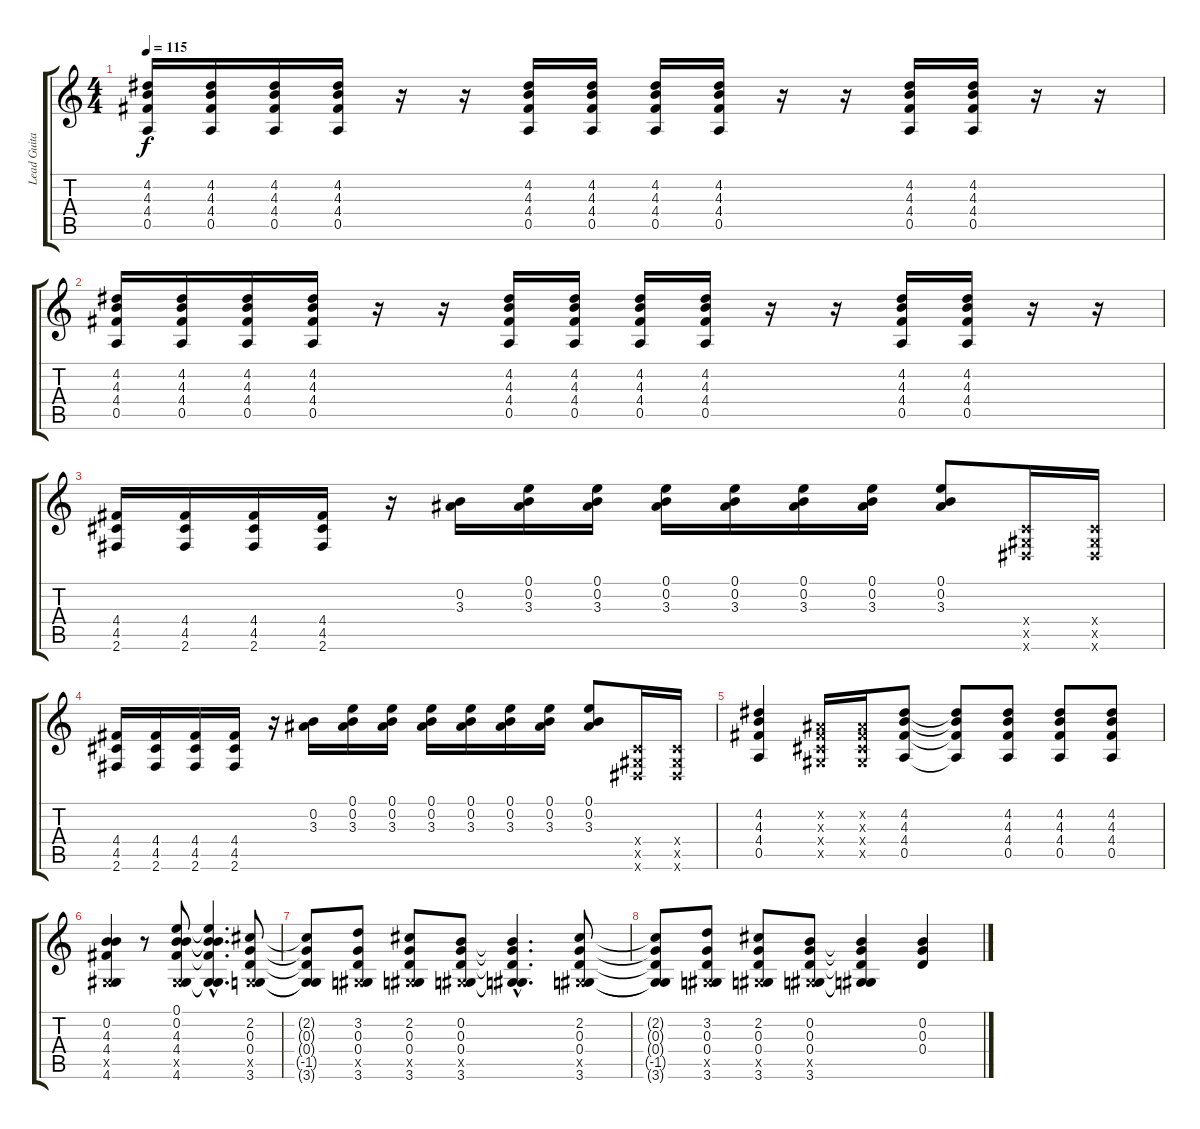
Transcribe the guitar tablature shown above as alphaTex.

\track ("Lead Guitar" "Lead Guita") {instrument overdrivenguitar}
\staff {score tabs}
\tuning (E4 B3 G3 D3 A2 E2) {hide}
\ts (4 4)
\tempo 115
\clef g2
\ks c
(4.2 4.3 4.4 0.5).16{dy f} (4.2 4.3 4.4 0.5).16 (4.2 4.3 4.4 0.5).16 (4.2 4.3 4.4 0.5).16 r.16 r.16 (4.2 4.3 4.4 0.5).16 (4.2 4.3 4.4 0.5).16 (4.2 4.3 4.4 0.5).16 (4.2 4.3 4.4 0.5).16 r.16 r.16 (4.2 4.3 4.4 0.5).16 (4.2 4.3 4.4 0.5).16 r.16 r.16 |
(4.2 4.3 4.4 0.5).16 (4.2 4.3 4.4 0.5).16 (4.2 4.3 4.4 0.5).16 (4.2 4.3 4.4 0.5).16 r.16 r.16 (4.2 4.3 4.4 0.5).16 (4.2 4.3 4.4 0.5).16 (4.2 4.3 4.4 0.5).16 (4.2 4.3 4.4 0.5).16 r.16 r.16 (4.2 4.3 4.4 0.5).16 (4.2 4.3 4.4 0.5).16 r.16 r.16 |
(4.4 4.5 2.6).16 (4.4 4.5 2.6).16 (4.4 4.5 2.6).16 (4.4 4.5 2.6).16 r.16 (0.2 3.3).16 (0.1 0.2 3.3).16 (0.1 0.2 3.3).16 (0.1 0.2 3.3).16 (0.1 0.2 3.3).16 (0.1 0.2 3.3).16 (0.1 0.2 3.3).16 (0.1 0.2 3.3).8 (-1.4{x} -1.5{x} -1.6{x}).16 (-1.4{x} -1.5{x} -1.6{x}).16 |
(4.4 4.5 2.6).16 (4.4 4.5 2.6).16 (4.4 4.5 2.6).16 (4.4 4.5 2.6).16 r.16 (0.2 3.3).16 (0.1 0.2 3.3).16 (0.1 0.2 3.3).16 (0.1 0.2 3.3).16 (0.1 0.2 3.3).16 (0.1 0.2 3.3).16 (0.1 0.2 3.3).16 (0.1 0.2 3.3).8 (-1.4{x} -1.5{x} -1.6{x}).16 (-1.4{x} -1.5{x} -1.6{x}).16 |
(4.2 4.3 4.4 0.5).4 (-1.2{x} -1.3{x} -1.4{x} -1.5{x}).16 (-1.2{x} -1.3{x} -1.4{x} -1.5{x}).16 (4.2 4.3 4.4 0.5).8 (4.2{t} 4.3{t} 4.4{t} 0.5{t}).8 (4.2 4.3 4.4 0.5).8 (4.2 4.3 4.4 0.5).8 (4.2 4.3 4.4 0.5).8 |
(0.2 4.3 4.4 -1.5{x} 4.6).4 r.8 (0.1 0.2 4.3 4.4 -1.5{x} 4.6).8 (0.1{hac t} 0.2{hac t} 4.3{hac t} 4.4{hac t} -1.5{hac t} 4.6{hac t}).4{d} (2.2 0.3 0.4 -1.5{x} 3.6).8 |
(2.2{t} 0.3{t} 0.4{t} -1.5{t} 3.6{t}).8 (3.2 0.3 0.4 -1.5{x} 3.6).8 (2.2 0.3 0.4 -1.5{x} 3.6).8 (0.2 0.3 0.4 -1.5{x} 3.6).8 (0.2{hac t} 0.3{hac t} 0.4{hac t} -1.5{hac t} 3.6{hac t}).4{d} (2.2 0.3 0.4 -1.5{x} 3.6).8 |
(2.2{t} 0.3{t} 0.4{t} -1.5{t} 3.6{t}).8 (3.2 0.3 0.4 -1.5{x} 3.6).8 (2.2 0.3 0.4 -1.5{x} 3.6).8 (0.2 0.3 0.4 -1.5{x} 3.6).8 (0.2{t} 0.3{t} 0.4{t} -1.5{t} 3.6{t}).4 (0.2 0.3 0.4).4
